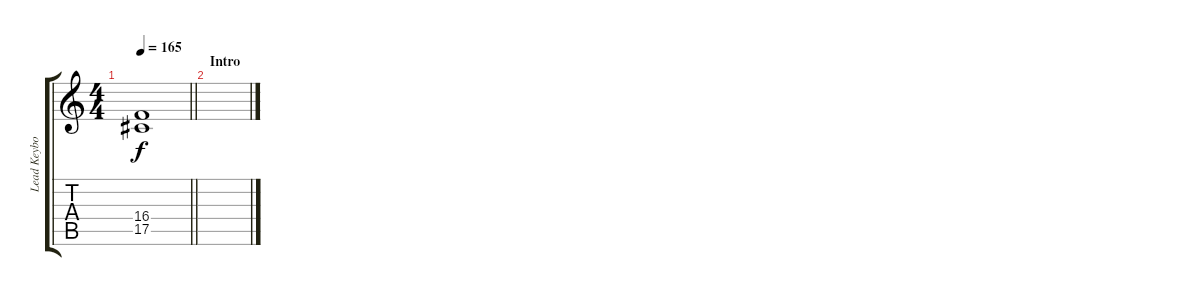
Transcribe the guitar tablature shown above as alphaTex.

\track ("Lead Keyboard" "Lead Keybo") {instrument harpsichord}
\staff {score tabs}
\tuning (Eb4 Bb3 Gb3 Db3 Ab2 Eb2) {hide}
\ts (4 4)
\tempo 165
\clef g2
\barLineRight lightlight
\ks c
(16.4 17.5).1{dy f instrument birdtweet} |
\section ("" "Intro")
